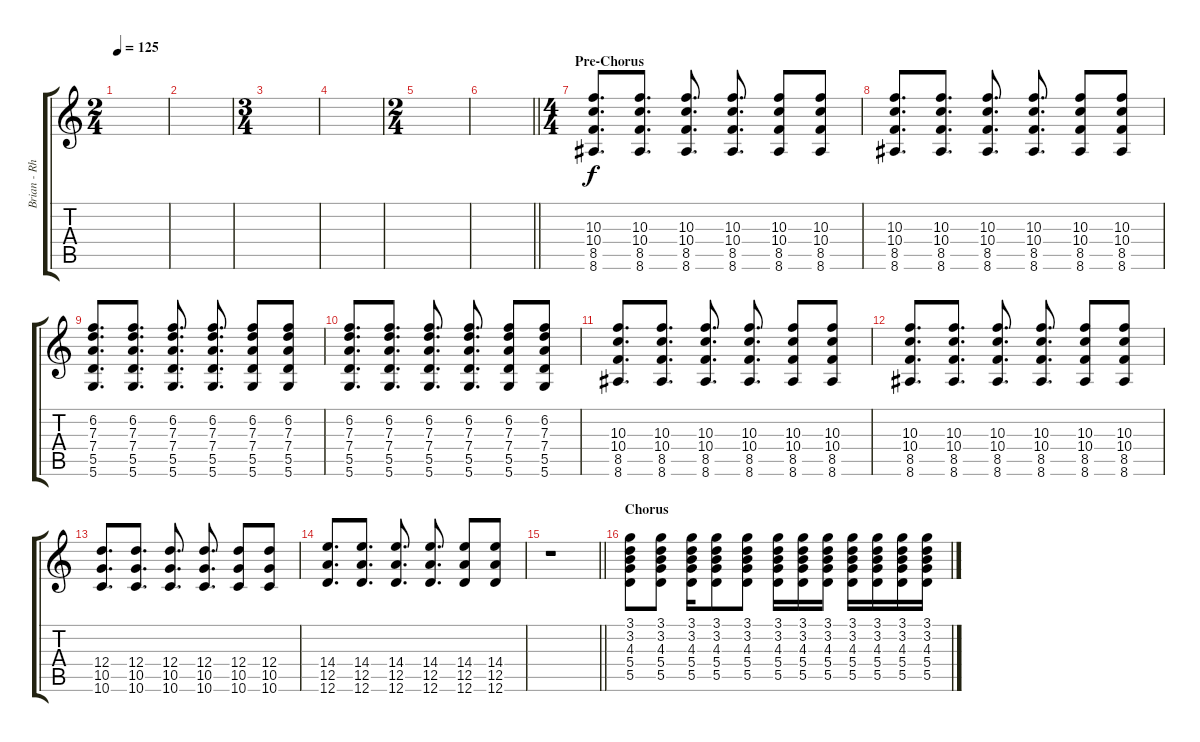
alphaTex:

\track ("Brian - Rhythm Guitar II" "Brian - Rh") {instrument electricguitarjazz}
\staff {score tabs}
\tuning (E4 B3 G3 D3 A2 D2) {hide}
\ts (2 4)
\tempo 125
\clef g2
\ks c
|
|
\ts (3 4)
|
|
\ts (2 4)
|
\barLineRight lightlight
|
\ts (4 4)
\section ("" "Pre-Chorus")
(10.3 10.4 8.5 8.6).8{d} (10.3 10.4 8.5 8.6).8{d} (10.3 10.4 8.5 8.6).8{d} (10.3 10.4 8.5 8.6).8{d} (10.3 10.4 8.5 8.6).8 (10.3 10.4 8.5 8.6).8 |
(10.3 10.4 8.5 8.6).8{d} (10.3 10.4 8.5 8.6).8{d} (10.3 10.4 8.5 8.6).8{d} (10.3 10.4 8.5 8.6).8{d} (10.3 10.4 8.5 8.6).8 (10.3 10.4 8.5 8.6).8 |
(6.2 7.3 7.4 5.5 5.6).8{d} (6.2 7.3 7.4 5.5 5.6).8{d} (6.2 7.3 7.4 5.5 5.6).8{d} (6.2 7.3 7.4 5.5 5.6).8{d} (6.2 7.3 7.4 5.5 5.6).8 (6.2 7.3 7.4 5.5 5.6).8 |
(6.2 7.3 7.4 5.5 5.6).8{d} (6.2 7.3 7.4 5.5 5.6).8{d} (6.2 7.3 7.4 5.5 5.6).8{d} (6.2 7.3 7.4 5.5 5.6).8{d} (6.2 7.3 7.4 5.5 5.6).8 (6.2 7.3 7.4 5.5 5.6).8 |
(10.3 10.4 8.5 8.6).8{d} (10.3 10.4 8.5 8.6).8{d} (10.3 10.4 8.5 8.6).8{d} (10.3 10.4 8.5 8.6).8{d} (10.3 10.4 8.5 8.6).8 (10.3 10.4 8.5 8.6).8 |
(10.3 10.4 8.5 8.6).8{d} (10.3 10.4 8.5 8.6).8{d} (10.3 10.4 8.5 8.6).8{d} (10.3 10.4 8.5 8.6).8{d} (10.3 10.4 8.5 8.6).8 (10.3 10.4 8.5 8.6).8 |
(12.4 10.5 10.6).8{d} (12.4 10.5 10.6).8{d} (12.4 10.5 10.6).8{d} (12.4 10.5 10.6).8{d} (12.4 10.5 10.6).8 (12.4 10.5 10.6).8 |
(14.4 12.5 12.6).8{d} (14.4 12.5 12.6).8{d} (14.4 12.5 12.6).8{d} (14.4 12.5 12.6).8{d} (14.4 12.5 12.6).8 (14.4 12.5 12.6).8 |
\barLineRight lightlight
r.1 |
\section ("" "Chorus")
(3.1 3.2 4.3 5.4 5.5).8 (3.1 3.2 4.3 5.4 5.5).8 (3.1 3.2 4.3 5.4 5.5).16 (3.1 3.2 4.3 5.4 5.5).8 (3.1 3.2 4.3 5.4 5.5).8 (3.1 3.2 4.3 5.4 5.5).16 (3.1 3.2 4.3 5.4 5.5).16 (3.1 3.2 4.3 5.4 5.5).16 (3.1 3.2 4.3 5.4 5.5).16 (3.1 3.2 4.3 5.4 5.5).16 (3.1 3.2 4.3 5.4 5.5).16 (3.1 3.2 4.3 5.4 5.5).16
